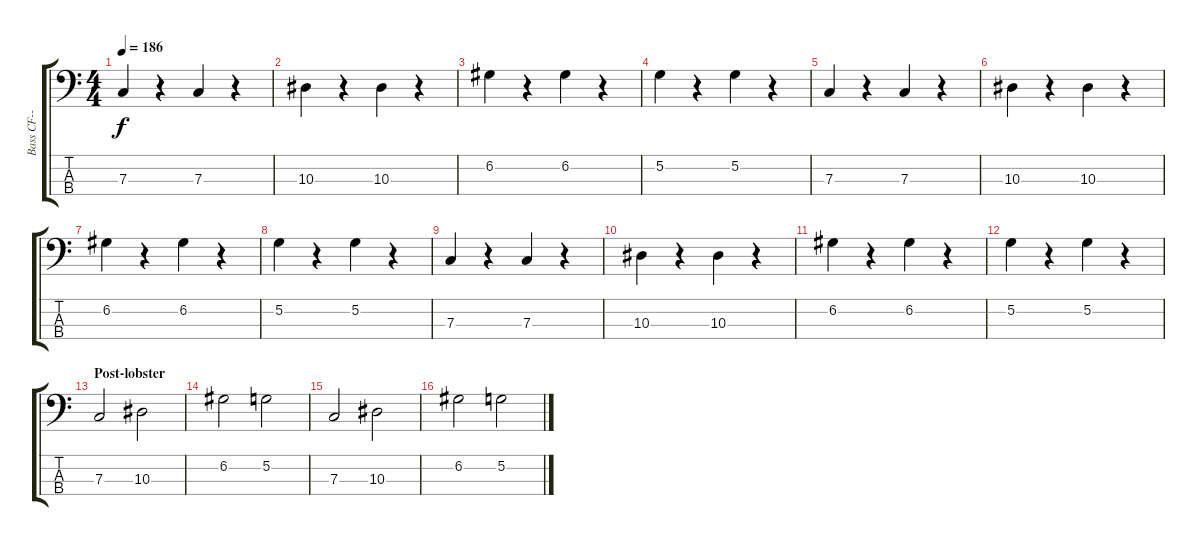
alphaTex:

\track ("Bass CF--" "Bass CF--") {instrument electricbassfinger}
\staff {score tabs}
\tuning (G2 D2 F1 C1) {hide}
\ts (4 4)
\tempo 186
\clef f4
\ks c
7.3.4{dy f} r.4 7.3.4 r.4 |
10.3.4 r.4 10.3.4 r.4 |
6.2.4 r.4 6.2.4 r.4 |
5.2.4 r.4 5.2.4 r.4 |
7.3.4 r.4 7.3.4 r.4 |
10.3.4 r.4 10.3.4 r.4 |
6.2.4 r.4 6.2.4 r.4 |
5.2.4 r.4 5.2.4 r.4 |
7.3.4 r.4 7.3.4 r.4 |
10.3.4 r.4 10.3.4 r.4 |
6.2.4 r.4 6.2.4 r.4 |
5.2.4 r.4 5.2.4 r.4 |
\section ("" "Post-lobster")
7.3.2 10.3.2 |
6.2.2 5.2.2 |
7.3.2 10.3.2 |
6.2.2 5.2.2
